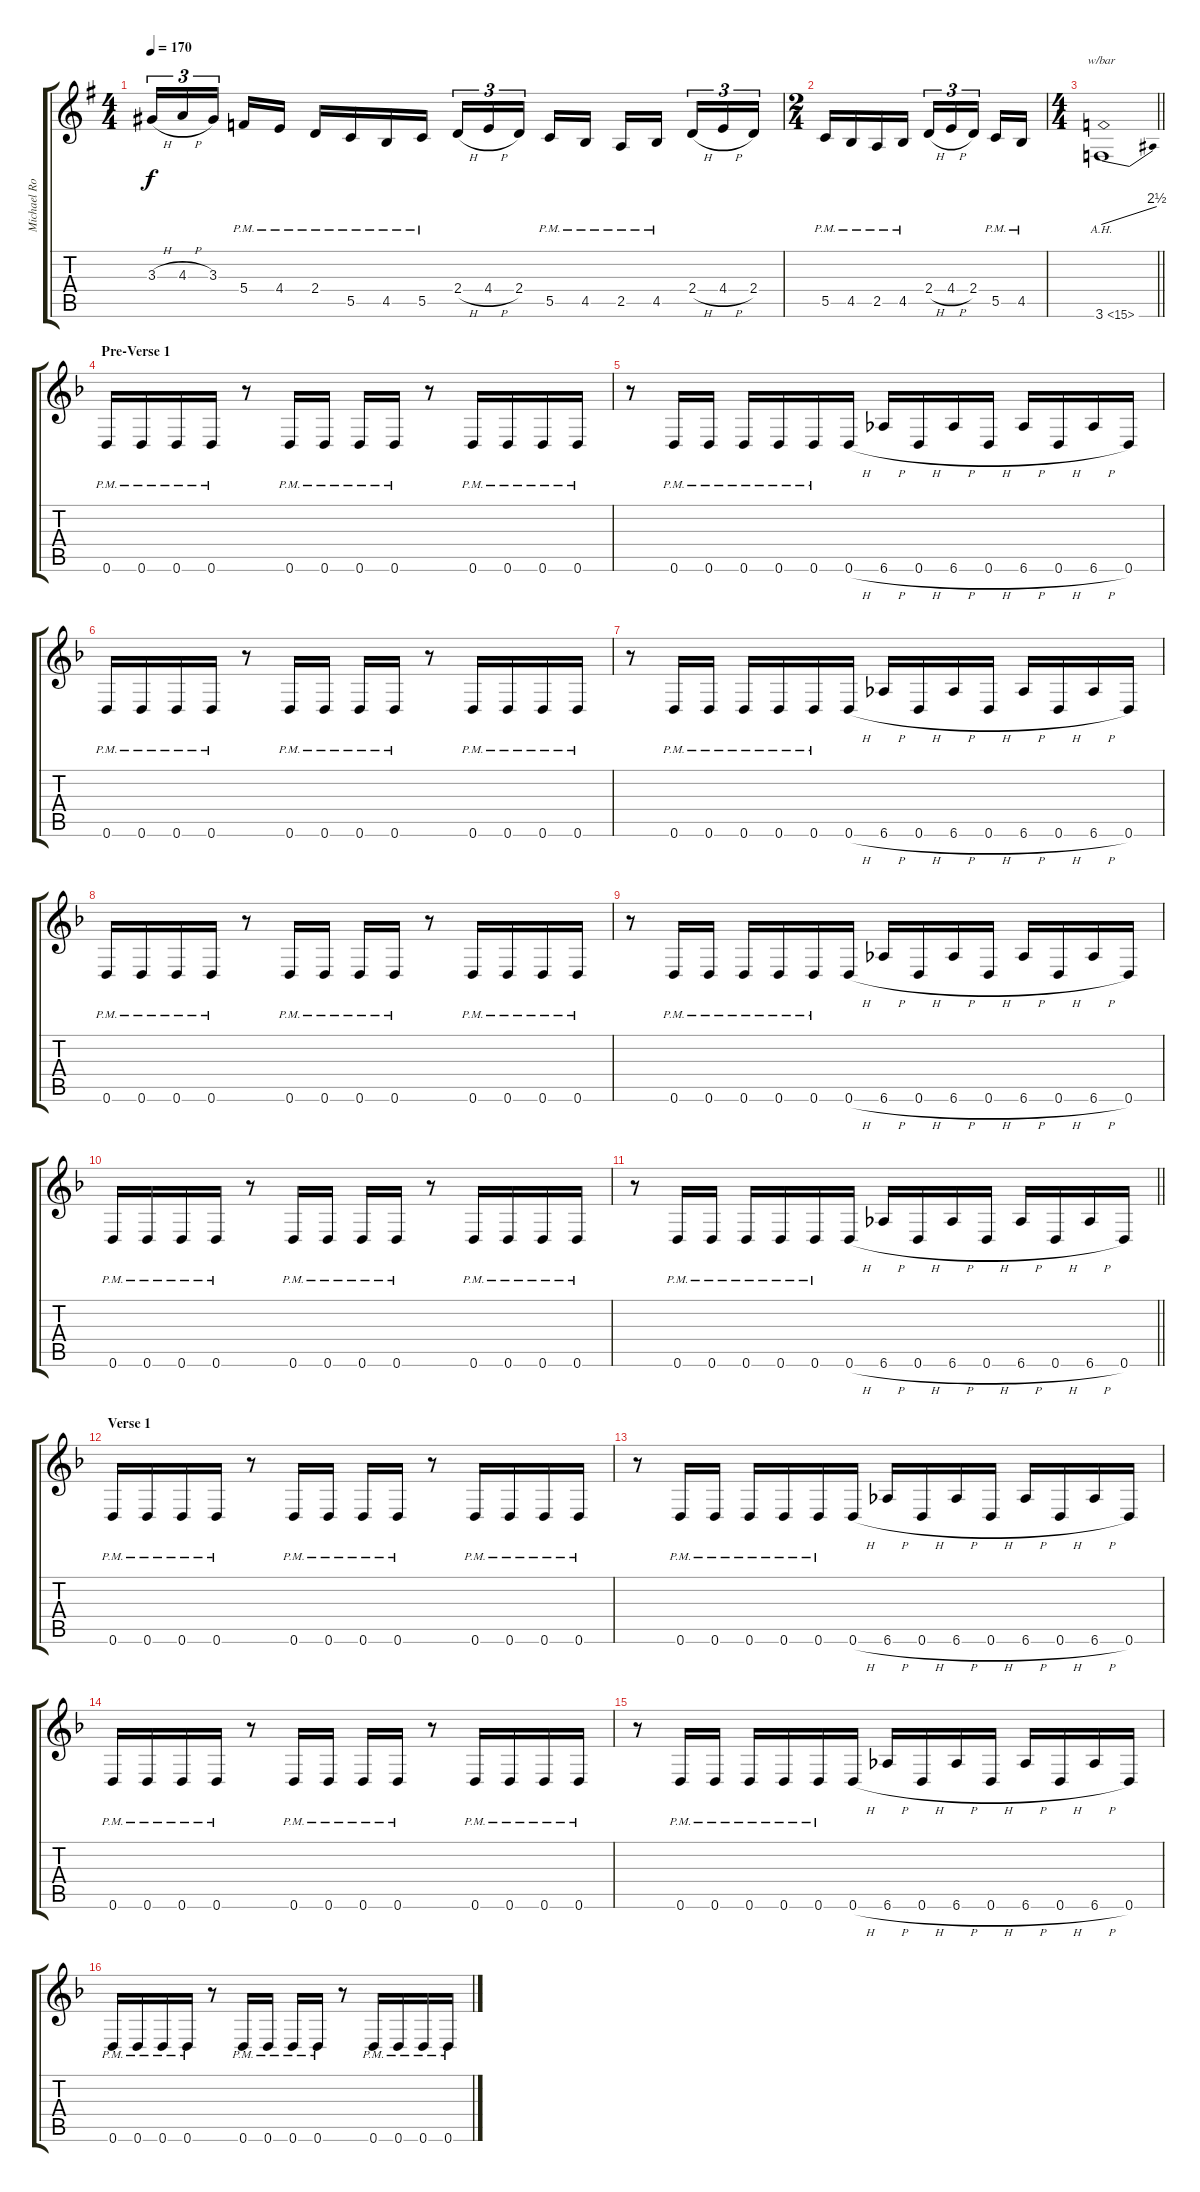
\track ("Michael Romeo Gtr. L" "Michael Ro") {instrument distortionguitar}
\staff {score tabs}
\tuning (D4 A3 F3 C3 G2 D2) {hide}
\ts (4 4)
\tempo 170
\clef g2
\ks eminor
3.3{h}.16{tu (3 2) dy f} 4.3{h}.16{tu (3 2)} 3.3.16{tu (3 2) beam splitsecondary} 5.4{pm}.16 4.4{pm}.16 2.4{pm}.16 5.5{pm}.16 4.5{pm}.16 5.5{pm}.16 2.4{h}.16{tu (3 2)} 4.4{h}.16{tu (3 2)} 2.4.16{tu (3 2) beam splitsecondary} 5.5{pm}.16 4.5{pm}.16 2.5{pm}.16 4.5{pm}.16{beam splitsecondary} 2.4{h}.16{tu (3 2)} 4.4{h}.16{tu (3 2)} 2.4.16{tu (3 2)} |
\ts (2 4)
5.5{pm}.16 4.5{pm}.16 2.5{pm}.16 4.5{pm}.16 2.4{h}.16{tu (3 2)} 4.4{h}.16{tu (3 2)} 2.4.16{tu (3 2) beam splitsecondary} 5.5{pm}.16 4.5{pm}.16 |
\ts (4 4)
\barLineRight lightlight
3.6{ah 12}.1{tbe (dive default 0 0 60 10)} |
\section ("" "Pre-Verse 1")
\ks dminor
0.6{pm}.16 0.6{pm}.16 0.6{pm}.16 0.6{pm}.16 r.8 0.6{pm}.16 0.6{pm}.16 0.6{pm}.16 0.6{pm}.16 r.8 0.6{pm}.16 0.6{pm}.16 0.6{pm}.16 0.6{pm}.16 |
r.8 0.6{pm}.16 0.6{pm}.16 0.6{pm}.16 0.6{pm}.16 0.6{pm}.16 0.6{h}.16 6.6{h}.16 0.6{h}.16 6.6{h}.16 0.6{h}.16 6.6{h}.16 0.6{h}.16 6.6{h}.16 0.6.16 |
0.6{pm}.16 0.6{pm}.16 0.6{pm}.16 0.6{pm}.16 r.8 0.6{pm}.16 0.6{pm}.16 0.6{pm}.16 0.6{pm}.16 r.8 0.6{pm}.16 0.6{pm}.16 0.6{pm}.16 0.6{pm}.16 |
r.8 0.6{pm}.16 0.6{pm}.16 0.6{pm}.16 0.6{pm}.16 0.6{pm}.16 0.6{h}.16 6.6{h}.16 0.6{h}.16 6.6{h}.16 0.6{h}.16 6.6{h}.16 0.6{h}.16 6.6{h}.16 0.6.16 |
0.6{pm}.16 0.6{pm}.16 0.6{pm}.16 0.6{pm}.16 r.8 0.6{pm}.16 0.6{pm}.16 0.6{pm}.16 0.6{pm}.16 r.8 0.6{pm}.16 0.6{pm}.16 0.6{pm}.16 0.6{pm}.16 |
r.8 0.6{pm}.16 0.6{pm}.16 0.6{pm}.16 0.6{pm}.16 0.6{pm}.16 0.6{h}.16 6.6{h}.16 0.6{h}.16 6.6{h}.16 0.6{h}.16 6.6{h}.16 0.6{h}.16 6.6{h}.16 0.6.16 |
0.6{pm}.16 0.6{pm}.16 0.6{pm}.16 0.6{pm}.16 r.8 0.6{pm}.16 0.6{pm}.16 0.6{pm}.16 0.6{pm}.16 r.8 0.6{pm}.16 0.6{pm}.16 0.6{pm}.16 0.6{pm}.16 |
\barLineRight lightlight
r.8 0.6{pm}.16 0.6{pm}.16 0.6{pm}.16 0.6{pm}.16 0.6{pm}.16 0.6{h}.16 6.6{h}.16 0.6{h}.16 6.6{h}.16 0.6{h}.16 6.6{h}.16 0.6{h}.16 6.6{h}.16 0.6.16 |
\section ("" "Verse 1")
0.6{pm}.16 0.6{pm}.16 0.6{pm}.16 0.6{pm}.16 r.8 0.6{pm}.16 0.6{pm}.16 0.6{pm}.16 0.6{pm}.16 r.8 0.6{pm}.16 0.6{pm}.16 0.6{pm}.16 0.6{pm}.16 |
r.8 0.6{pm}.16 0.6{pm}.16 0.6{pm}.16 0.6{pm}.16 0.6{pm}.16 0.6{h}.16 6.6{h}.16 0.6{h}.16 6.6{h}.16 0.6{h}.16 6.6{h}.16 0.6{h}.16 6.6{h}.16 0.6.16 |
0.6{pm}.16 0.6{pm}.16 0.6{pm}.16 0.6{pm}.16 r.8 0.6{pm}.16 0.6{pm}.16 0.6{pm}.16 0.6{pm}.16 r.8 0.6{pm}.16 0.6{pm}.16 0.6{pm}.16 0.6{pm}.16 |
r.8 0.6{pm}.16 0.6{pm}.16 0.6{pm}.16 0.6{pm}.16 0.6{pm}.16 0.6{h}.16 6.6{h}.16 0.6{h}.16 6.6{h}.16 0.6{h}.16 6.6{h}.16 0.6{h}.16 6.6{h}.16 0.6.16 |
0.6{pm}.16 0.6{pm}.16 0.6{pm}.16 0.6{pm}.16 r.8 0.6{pm}.16 0.6{pm}.16 0.6{pm}.16 0.6{pm}.16 r.8 0.6{pm}.16 0.6{pm}.16 0.6{pm}.16 0.6{pm}.16
